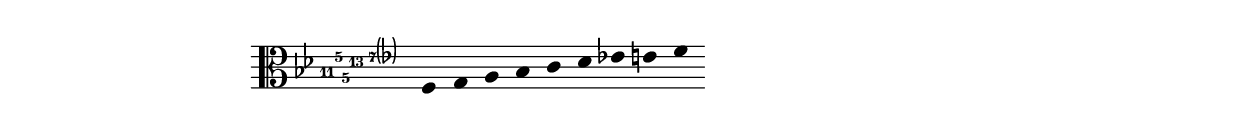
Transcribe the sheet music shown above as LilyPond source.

\version "2.19.22"
\include "../embed-prelude.ly"

\score {
  \new Staff {
    \clef alto
    \cadenzaOn
    \hide Stem
    \key f \major
    \override Staff.KeySignature.stencil = #ly:text-interface::print
    \override Staff.KeySignature.text = \markup {
      \concat {
        \raise #-1/2 \musicglyph "accidentals.flat"
        \raise #+1/2 \musicglyph "accidentals.flat"
      }
      \concat {
        \fontsize #-6 \raise #-1   \number 11
        \fontsize #-6 \raise #+1/2 \number 5
        \fontsize #-6 \raise #-3/2 \number 5
        \fontsize #-6 \raise #0    \number 13
      }
      \concat {
        \fontsize #-6 \raise #+1/2 \number 7
        \parenthesize {
          \raise #+1   \musicglyph "accidentals.flat"
        }
      }
    }
    \relative c {
      f g a bes c d es e! f
    }
  }
  \layout {
    \context {
      \Staff
      \remove Time_signature_engraver
    }
  }
}
